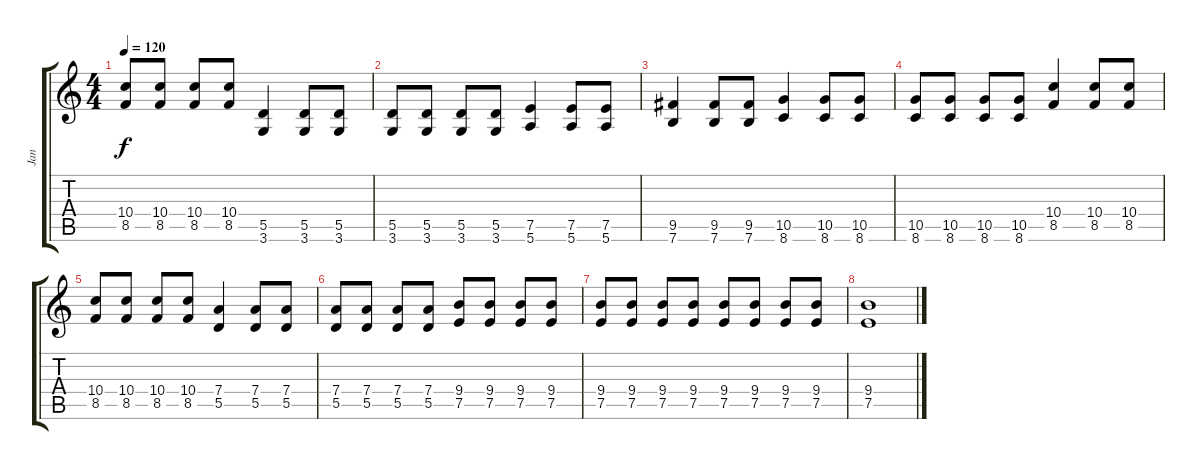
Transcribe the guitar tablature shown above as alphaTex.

\track ("Jan" "Jan") {instrument distortionguitar}
\staff {score tabs}
\tuning (E4 B3 G3 D3 A2 E2) {hide}
\ts (4 4)
\tempo 120
\clef g2
\ks c
(10.4 8.5).8{dy f} (10.4 8.5).8 (10.4 8.5).8 (10.4 8.5).8 (5.5 3.6).4 (5.5 3.6).8 (5.5 3.6).8 |
(5.5 3.6).8 (5.5 3.6).8 (5.5 3.6).8 (5.5 3.6).8 (7.5 5.6).4 (7.5 5.6).8 (7.5 5.6).8 |
(9.5 7.6).4 (9.5 7.6).8 (9.5 7.6).8 (10.5 8.6).4 (10.5 8.6).8 (10.5 8.6).8 |
(10.5 8.6).8 (10.5 8.6).8 (10.5 8.6).8 (10.5 8.6).8 (10.4 8.5).4 (10.4 8.5).8 (10.4 8.5).8 |
(10.4 8.5).8 (10.4 8.5).8 (10.4 8.5).8 (10.4 8.5).8 (7.4 5.5).4 (7.4 5.5).8 (7.4 5.5).8 |
(7.4 5.5).8 (7.4 5.5).8 (7.4 5.5).8 (7.4 5.5).8 (9.4 7.5).8 (9.4 7.5).8 (9.4 7.5).8 (9.4 7.5).8 |
(9.4 7.5).8 (9.4 7.5).8 (9.4 7.5).8 (9.4 7.5).8 (9.4 7.5).8 (9.4 7.5).8 (9.4 7.5).8 (9.4 7.5).8 |
(9.4 7.5).1
